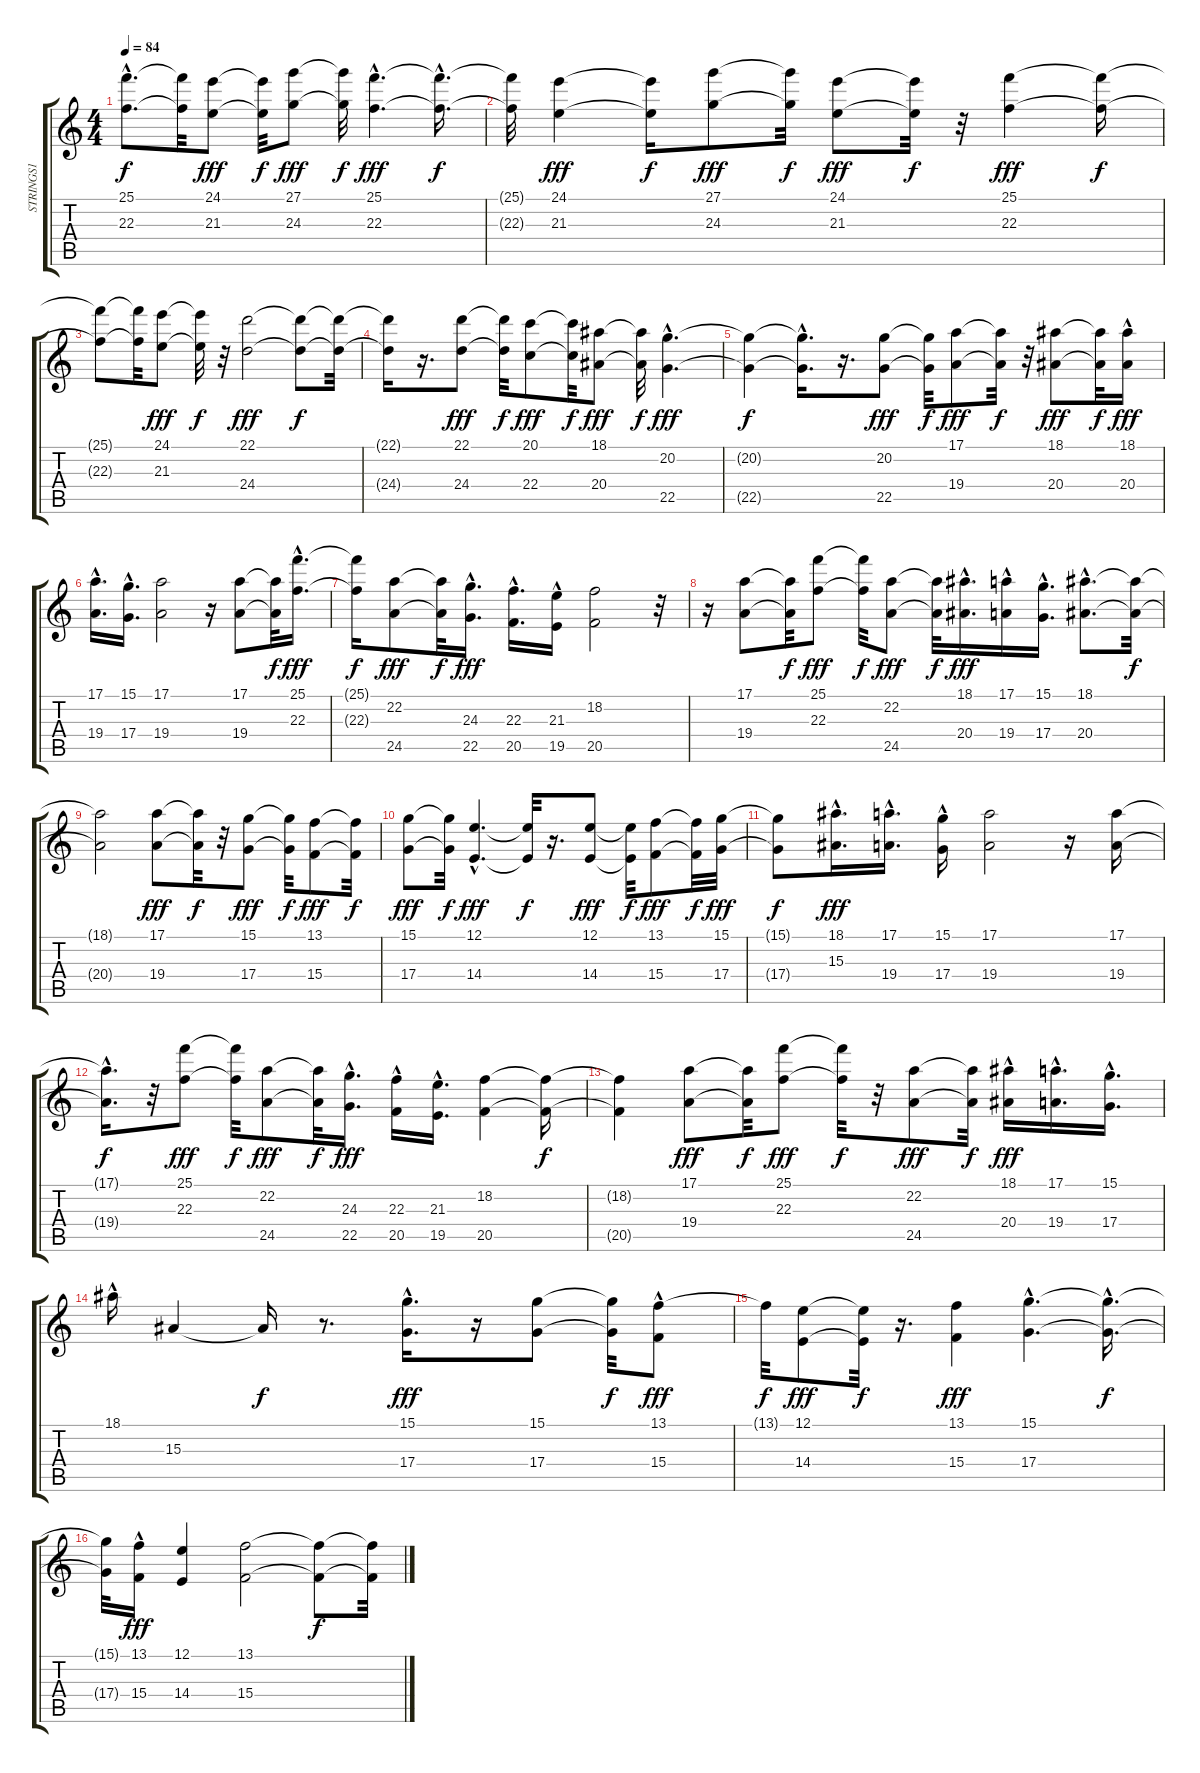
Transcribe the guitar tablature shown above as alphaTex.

\track ("STRINGS1" "STRINGS1") {instrument stringensemble1}
\staff {score tabs}
\tuning (E4 B3 G3 D3 A2 E2) {hide}
\ts (4 4)
\tempo 84
\clef g2
\ks c
(25.1{hac t} 22.3{hac t}).8{d dy f} (25.1{t} 22.3{t}).32 (24.1 21.3).8{dy fff} (24.1{t} 21.3{t}).32{dy f} (27.1 24.3).8{dy fff} (27.1{t} 24.3{t}).32{dy f} (25.1{hac} 22.3{hac}).4{d dy fff} (25.1{hac t} 22.3{hac t}).16{d dy f} |
(25.1{t} 22.3{t}).32 (24.1 21.3).4{dy fff} (24.1{t} 21.3{t}).16{dy f} (27.1 24.3).8{dy fff} (27.1{t} 24.3{t}).32{dy f} (24.1 21.3).8{dy fff} (24.1{t} 21.3{t}).32{dy f} r.32 (25.1 22.3).4{dy fff} (25.1{t} 22.3{t}).16{dy f} |
(25.1{t} 22.3{t}).8 (25.1{t} 22.3{t}).32 (24.1 21.3).8{dy fff} (24.1{t} 21.3{t}).32{dy f} r.32 (22.1 24.4).2{dy fff} (22.1{t} 24.4{t}).8{dy f} (22.1{t} 24.4{t}).32 |
(22.1{t} 24.4{t}).16 r.16{d} (22.1 24.4).8{dy fff} (22.1{t} 24.4{t}).32{dy f} (20.1 22.4).8{dy fff} (20.1{t} 22.4{t}).32{dy f} (18.1 20.4).8{dy fff} (18.1{t} 20.4{t}).32{dy f} (20.2{hac} 22.5{hac}).4{d dy fff} |
(20.2{t} 22.5{t}).4{dy f} (20.2{hac t} 22.5{hac t}).16{d} r.16{d} (20.2 22.5).8{dy fff} (20.2{t} 22.5{t}).32{dy f} (17.1 19.4).8{dy fff} (17.1{t} 19.4{t}).32{dy f} r.32 (18.1 20.4).8{dy fff} (18.1{t} 20.4{t}).32{dy f} (18.1{hac} 20.4{hac}).16{dy fff} |
(17.1{hac} 19.4{hac}).16{d} (15.1{hac} 17.4{hac}).16{d} (17.1 19.4).2 r.16 (17.1 19.4).8 (17.1{t} 19.4{t}).32{dy f} (25.1{hac} 22.3{hac}).16{d dy fff} |
(25.1{t} 22.3{t}).16{dy f} (22.2 24.5).8{dy fff} (22.2{t} 24.5{t}).32{dy f} (24.3{hac} 22.5{hac}).16{d dy fff} (22.3{hac} 20.5{hac}).16{d} (21.3{hac} 19.5{hac}).16 (18.2 20.5).2 r.32 |
r.16 (17.1 19.4).8 (17.1{t} 19.4{t}).32{dy f} (25.1 22.3).8{dy fff} (25.1{t} 22.3{t}).32{dy f} (22.2 24.5).8{dy fff} (22.2{t} 24.5{t}).32{dy f} (18.1{hac} 20.4{hac}).16{d dy fff} (17.1{hac} 19.4{hac}).16 (15.1{hac} 17.4{hac}).16{d} (18.1{hac} 20.4{hac}).8{d} (18.1{t} 20.4{t}).32{dy f} |
(18.1{t} 20.4{t}).2 (17.1 19.4).8{dy fff} (17.1{t} 19.4{t}).32{dy f} r.32 (15.1 17.4).8{dy fff} (15.1{t} 17.4{t}).32{dy f} (13.1 15.4).8{dy fff} (13.1{t} 15.4{t}).32{dy f} |
(15.1 17.4).8{dy fff} (15.1{t} 17.4{t}).32{dy f} (12.1{hac} 14.4{hac}).4{d dy fff} (12.1{t} 14.4{t}).32{dy f} r.16{d} (12.1 14.4).8{dy fff} (12.1{t} 14.4{t}).32{dy f} (13.1 15.4).8{dy fff} (13.1{t} 15.4{t}).32{dy f} (15.1 17.4).32{dy fff} |
(15.1{t} 17.4{t}).8{dy f} (18.1{hac} 15.3{hac}).16{d dy fff} (17.1{hac} 19.4{hac}).16{d} (15.1{hac} 17.4{hac}).16 (17.1 19.4).2 r.16 (17.1 19.4).16 |
(17.1{hac t} 19.4{hac t}).16{d dy f} r.32 (25.1 22.3).8{dy fff} (25.1{t} 22.3{t}).32{dy f} (22.2 24.5).8{dy fff} (22.2{t} 24.5{t}).32{dy f} (24.3{hac} 22.5{hac}).16{d dy fff} (22.3{hac} 20.5{hac}).16 (21.3{hac} 19.5{hac}).16{d} (18.2 20.5).4 (18.2{t} 20.5{t}).16{dy f} |
(18.2{t} 20.5{t}).4 (17.1 19.4).8{dy fff} (17.1{t} 19.4{t}).32{dy f} (25.1 22.3).8{dy fff} (25.1{t} 22.3{t}).32{dy f} r.32 (22.2 24.5).8{dy fff} (22.2{t} 24.5{t}).32{dy f} (18.1{hac} 20.4{hac}).16{dy fff} (17.1{hac} 19.4{hac}).16{d} (15.1{hac} 17.4{hac}).16{d} |
18.1{hac}.16 15.3.4 15.3{t}.16{dy f} r.8{d} (15.1{hac} 17.4{hac}).16{d dy fff} r.16 (15.1 17.4).8 (15.1{t} 17.4{t}).32{dy f} (13.1 15.4{hac}).8{dy fff} |
13.1{t}.32{dy f} (12.1 14.4).8{dy fff} (12.1{t} 14.4{t}).32{dy f} r.16{d} (13.1 15.4).4{dy fff} (15.1{hac} 17.4{hac}).4{d} (15.1{hac t} 17.4{hac t}).16{d dy f} |
(15.1{t} 17.4{t}).32 (13.1{hac} 15.4{hac}).16{dy fff} (12.1 14.4).4 (13.1 15.4).2 (13.1{t} 15.4{t}).8{dy f} (13.1{t} 15.4{t}).32
